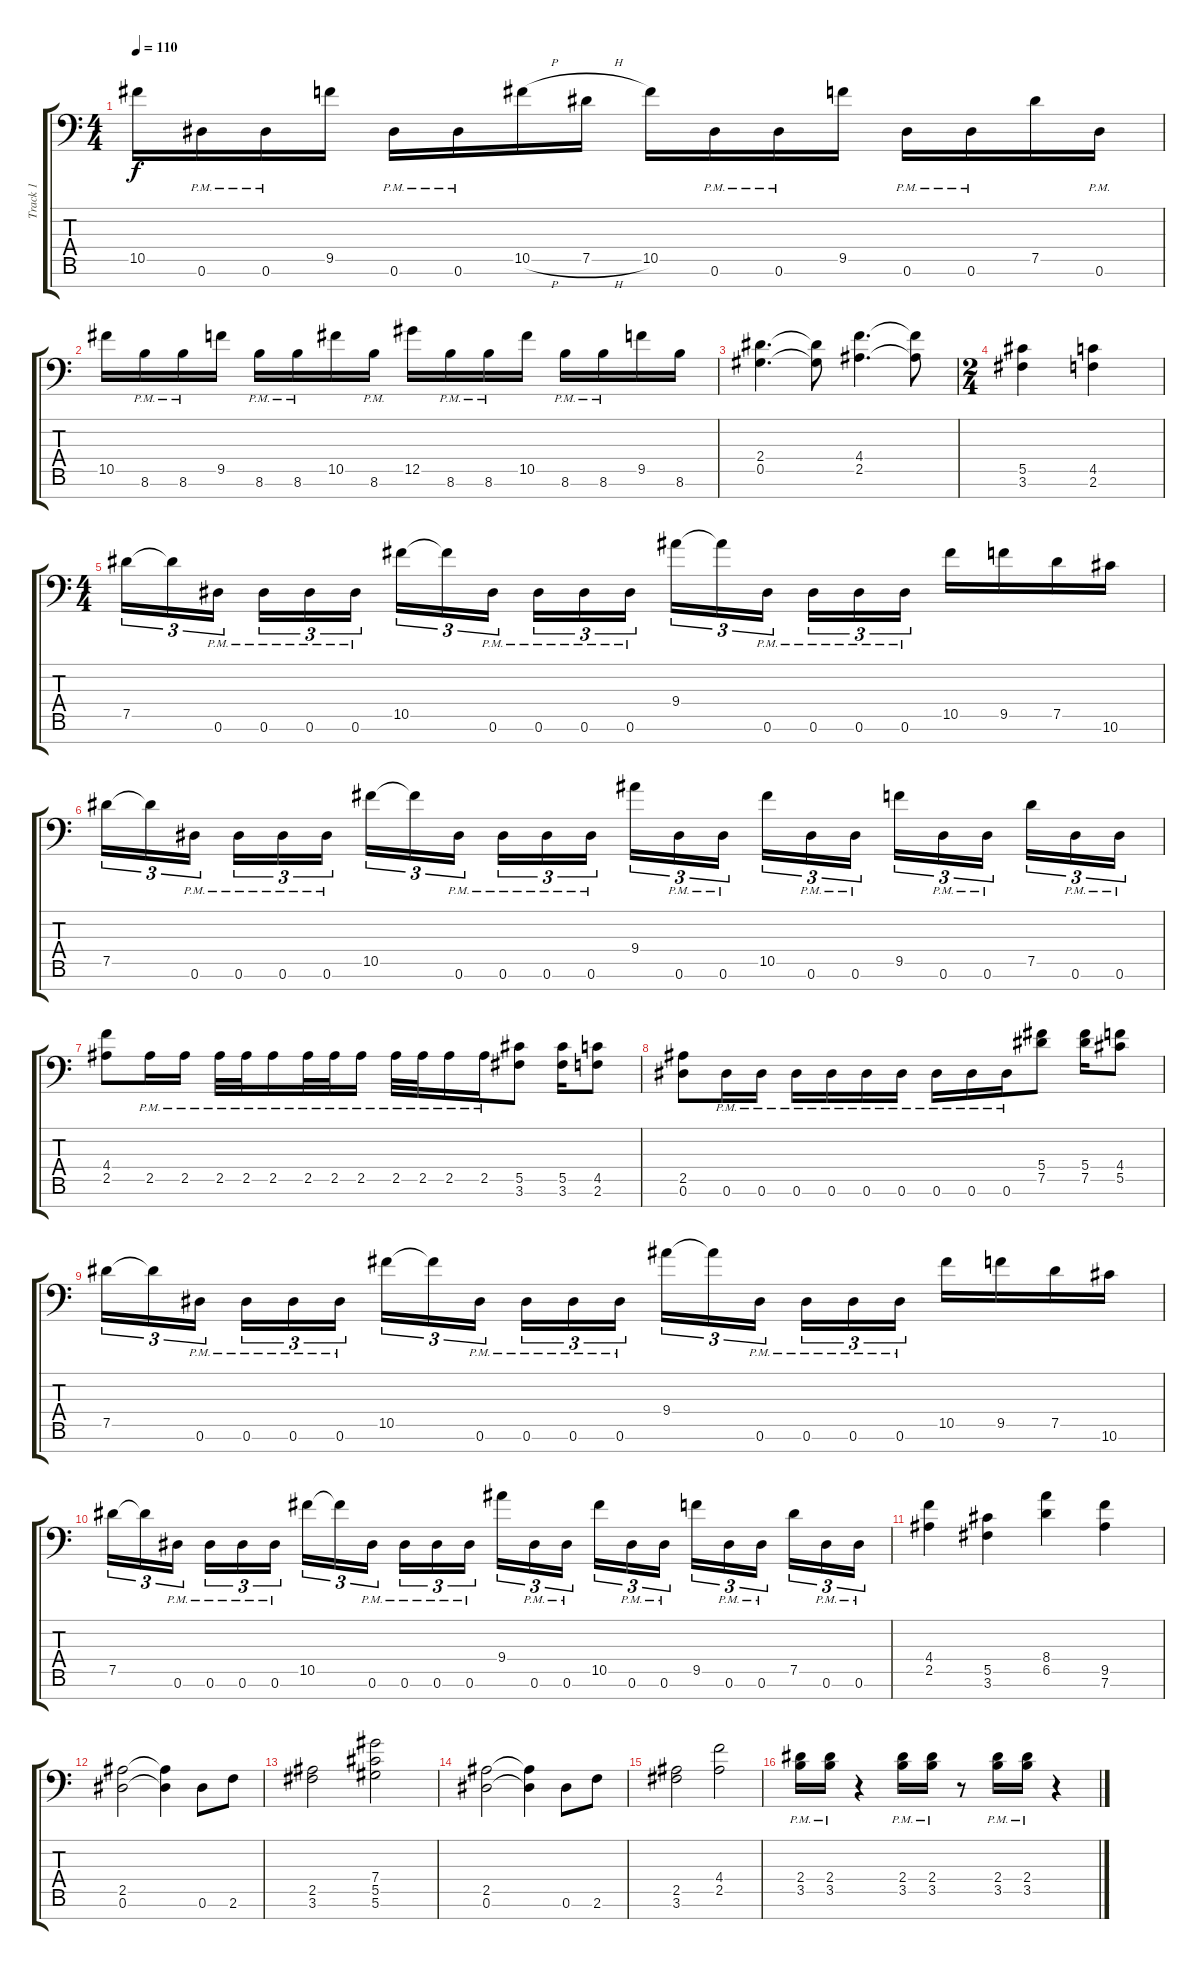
\track ("Track 1" "Track 1") {instrument distortionguitar}
\staff {score tabs}
\tuning (Eb4 Bb3 Gb3 Db3 Ab2 Eb2 Bb1) {hide}
\ts (4 4)
\tempo 110
\clef f4
\ks c
10.5.16{dy f} 0.6{pm}.16 0.6{pm}.16 9.5.16 0.6{pm}.16 0.6{pm}.16 10.5{h}.16 7.5{h}.16 10.5.16 0.6{pm}.16 0.6{pm}.16 9.5.16 0.6{pm}.16 0.6{pm}.16 7.5.16 0.6{pm}.16 |
10.5.16 8.6{pm}.16 8.6{pm}.16 9.5.16 8.6{pm}.16 8.6{pm}.16 10.5.16 8.6{pm}.16 12.5.16 8.6{pm}.16 8.6{pm}.16 10.5.16 8.6{pm}.16 8.6{pm}.16 9.5.16 8.6.16 |
(2.4 0.5).4{d} (2.4{t} 0.5{t}).8 (4.4 2.5).4{d} (4.4{t} 2.5{t}).8 |
\ts (2 4)
(5.5 3.6).4 (4.5 2.6).4 |
\ts (4 4)
7.5.16{tu (3 2)} 7.5{t}.16{tu (3 2)} 0.6{pm}.16{tu (3 2) beam splitsecondary} 0.6{pm}.16{tu (3 2)} 0.6{pm}.16{tu (3 2)} 0.6{pm}.16{tu (3 2)} 10.5.16{tu (3 2)} 10.5{t}.16{tu (3 2)} 0.6{pm}.16{tu (3 2) beam splitsecondary} 0.6{pm}.16{tu (3 2)} 0.6{pm}.16{tu (3 2)} 0.6{pm}.16{tu (3 2)} 9.4.16{tu (3 2)} 9.4{t}.16{tu (3 2)} 0.6{pm}.16{tu (3 2) beam splitsecondary} 0.6{pm}.16{tu (3 2)} 0.6{pm}.16{tu (3 2)} 0.6{pm}.16{tu (3 2)} 10.5.16 9.5.16 7.5.16 10.6.16 |
7.5.16{tu (3 2)} 7.5{t}.16{tu (3 2)} 0.6{pm}.16{tu (3 2) beam splitsecondary} 0.6{pm}.16{tu (3 2)} 0.6{pm}.16{tu (3 2)} 0.6{pm}.16{tu (3 2)} 10.5.16{tu (3 2)} 10.5{t}.16{tu (3 2)} 0.6{pm}.16{tu (3 2) beam splitsecondary} 0.6{pm}.16{tu (3 2)} 0.6{pm}.16{tu (3 2)} 0.6{pm}.16{tu (3 2)} 9.4.16{tu (3 2)} 0.6{pm}.16{tu (3 2)} 0.6{pm}.16{tu (3 2) beam splitsecondary} 10.5.16{tu (3 2)} 0.6{pm}.16{tu (3 2)} 0.6{pm}.16{tu (3 2)} 9.5.16{tu (3 2)} 0.6{pm}.16{tu (3 2)} 0.6{pm}.16{tu (3 2) beam splitsecondary} 7.5.16{tu (3 2)} 0.6{pm}.16{tu (3 2)} 0.6{pm}.16{tu (3 2)} |
(4.4 2.5).8 2.5{pm}.16 2.5{pm}.16 2.5{pm}.32 2.5{pm}.32 2.5{pm}.16 2.5{pm}.32 2.5{pm}.32 2.5{pm}.16 2.5{pm}.32 2.5{pm}.32 2.5{pm}.16 2.5{pm}.16 (5.5 3.6).8 (5.5 3.6).16 (4.5 2.6).8 |
(2.5 0.6).8 0.6{pm}.16 0.6{pm}.16 0.6{pm}.16 0.6{pm}.16 0.6{pm}.16 0.6{pm}.16 0.6{pm}.16 0.6{pm}.16 0.6{pm}.16 (5.4 7.5).8 (5.4 7.5).16 (4.4 5.5).8 |
7.5.16{tu (3 2)} 7.5{t}.16{tu (3 2)} 0.6{pm}.16{tu (3 2) beam splitsecondary} 0.6{pm}.16{tu (3 2)} 0.6{pm}.16{tu (3 2)} 0.6{pm}.16{tu (3 2)} 10.5.16{tu (3 2)} 10.5{t}.16{tu (3 2)} 0.6{pm}.16{tu (3 2) beam splitsecondary} 0.6{pm}.16{tu (3 2)} 0.6{pm}.16{tu (3 2)} 0.6{pm}.16{tu (3 2)} 9.4.16{tu (3 2)} 9.4{t}.16{tu (3 2)} 0.6{pm}.16{tu (3 2) beam splitsecondary} 0.6{pm}.16{tu (3 2)} 0.6{pm}.16{tu (3 2)} 0.6{pm}.16{tu (3 2)} 10.5.16 9.5.16 7.5.16 10.6.16 |
7.5.16{tu (3 2)} 7.5{t}.16{tu (3 2)} 0.6{pm}.16{tu (3 2) beam splitsecondary} 0.6{pm}.16{tu (3 2)} 0.6{pm}.16{tu (3 2)} 0.6{pm}.16{tu (3 2)} 10.5.16{tu (3 2)} 10.5{t}.16{tu (3 2)} 0.6{pm}.16{tu (3 2) beam splitsecondary} 0.6{pm}.16{tu (3 2)} 0.6{pm}.16{tu (3 2)} 0.6{pm}.16{tu (3 2)} 9.4.16{tu (3 2)} 0.6{pm}.16{tu (3 2)} 0.6{pm}.16{tu (3 2) beam splitsecondary} 10.5.16{tu (3 2)} 0.6{pm}.16{tu (3 2)} 0.6{pm}.16{tu (3 2)} 9.5.16{tu (3 2)} 0.6{pm}.16{tu (3 2)} 0.6{pm}.16{tu (3 2) beam splitsecondary} 7.5.16{tu (3 2)} 0.6{pm}.16{tu (3 2)} 0.6{pm}.16{tu (3 2)} |
(4.4 2.5).4 (5.5 3.6).4 (8.4 6.5).4 (9.5 7.6).4 |
(2.5 0.6).2 (2.5{t} 0.6{t}).4 0.6.8 2.6.8 |
(2.5 3.6).2 (7.4 5.5 5.6).2 |
(2.5 0.6).2 (2.5{t} 0.6{t}).4 0.6.8 2.6.8 |
(2.5 3.6).2 (4.4 2.5).2 |
(2.4 3.5{pm}).16 (2.4 3.5{pm}).16 r.4 (2.4 3.5{pm}).16 (2.4 3.5{pm}).16 r.8 (2.4 3.5{pm}).16 (2.4 3.5{pm}).16 r.4
